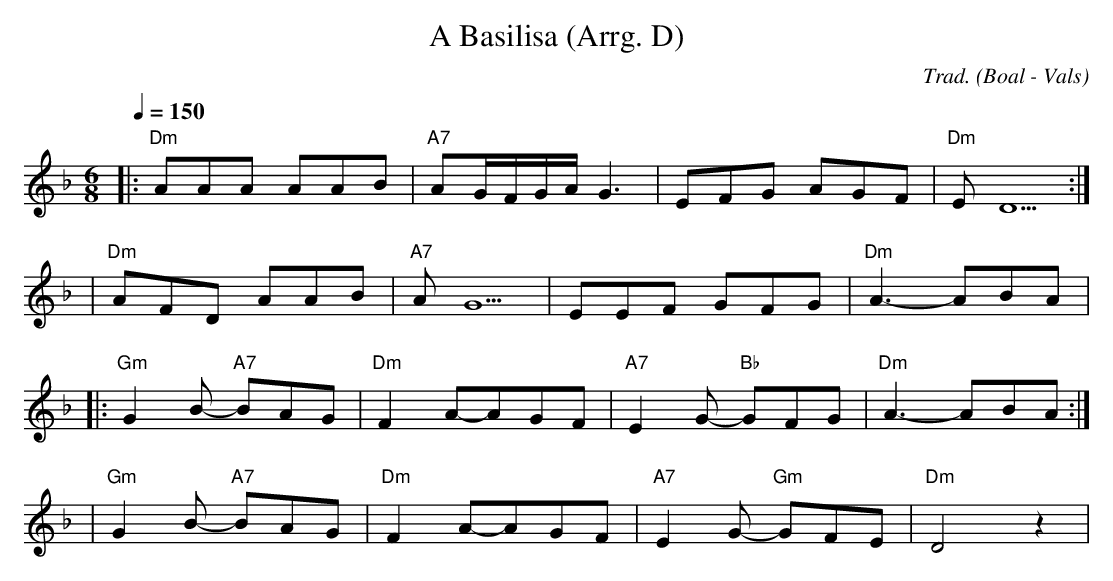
X:1
T:A Basilisa (Arrg. D)
C:Trad.
O:Boal - Vals
M:6/8
L:1/8
Q:1/4=150
K:Dm
|:"Dm"AAA AAB|"A7"AG/F/G/A/ G3|EFG AGF|"Dm"E D5 :|
|"Dm"AFD AAB|"A7"A G5|EEF GFG|"Dm"A3-ABA|
|:"Gm"G2B- "A7"BAG|"Dm"F2 A-AGF|"A7"E2G- "Bb"GFG|"Dm"A3- ABA :|
|"Gm"G2B- "A7"BAG|"Dm"F2 A-AGF|"A7"E2G- "Gm"GFE|"Dm"D4 z2|
